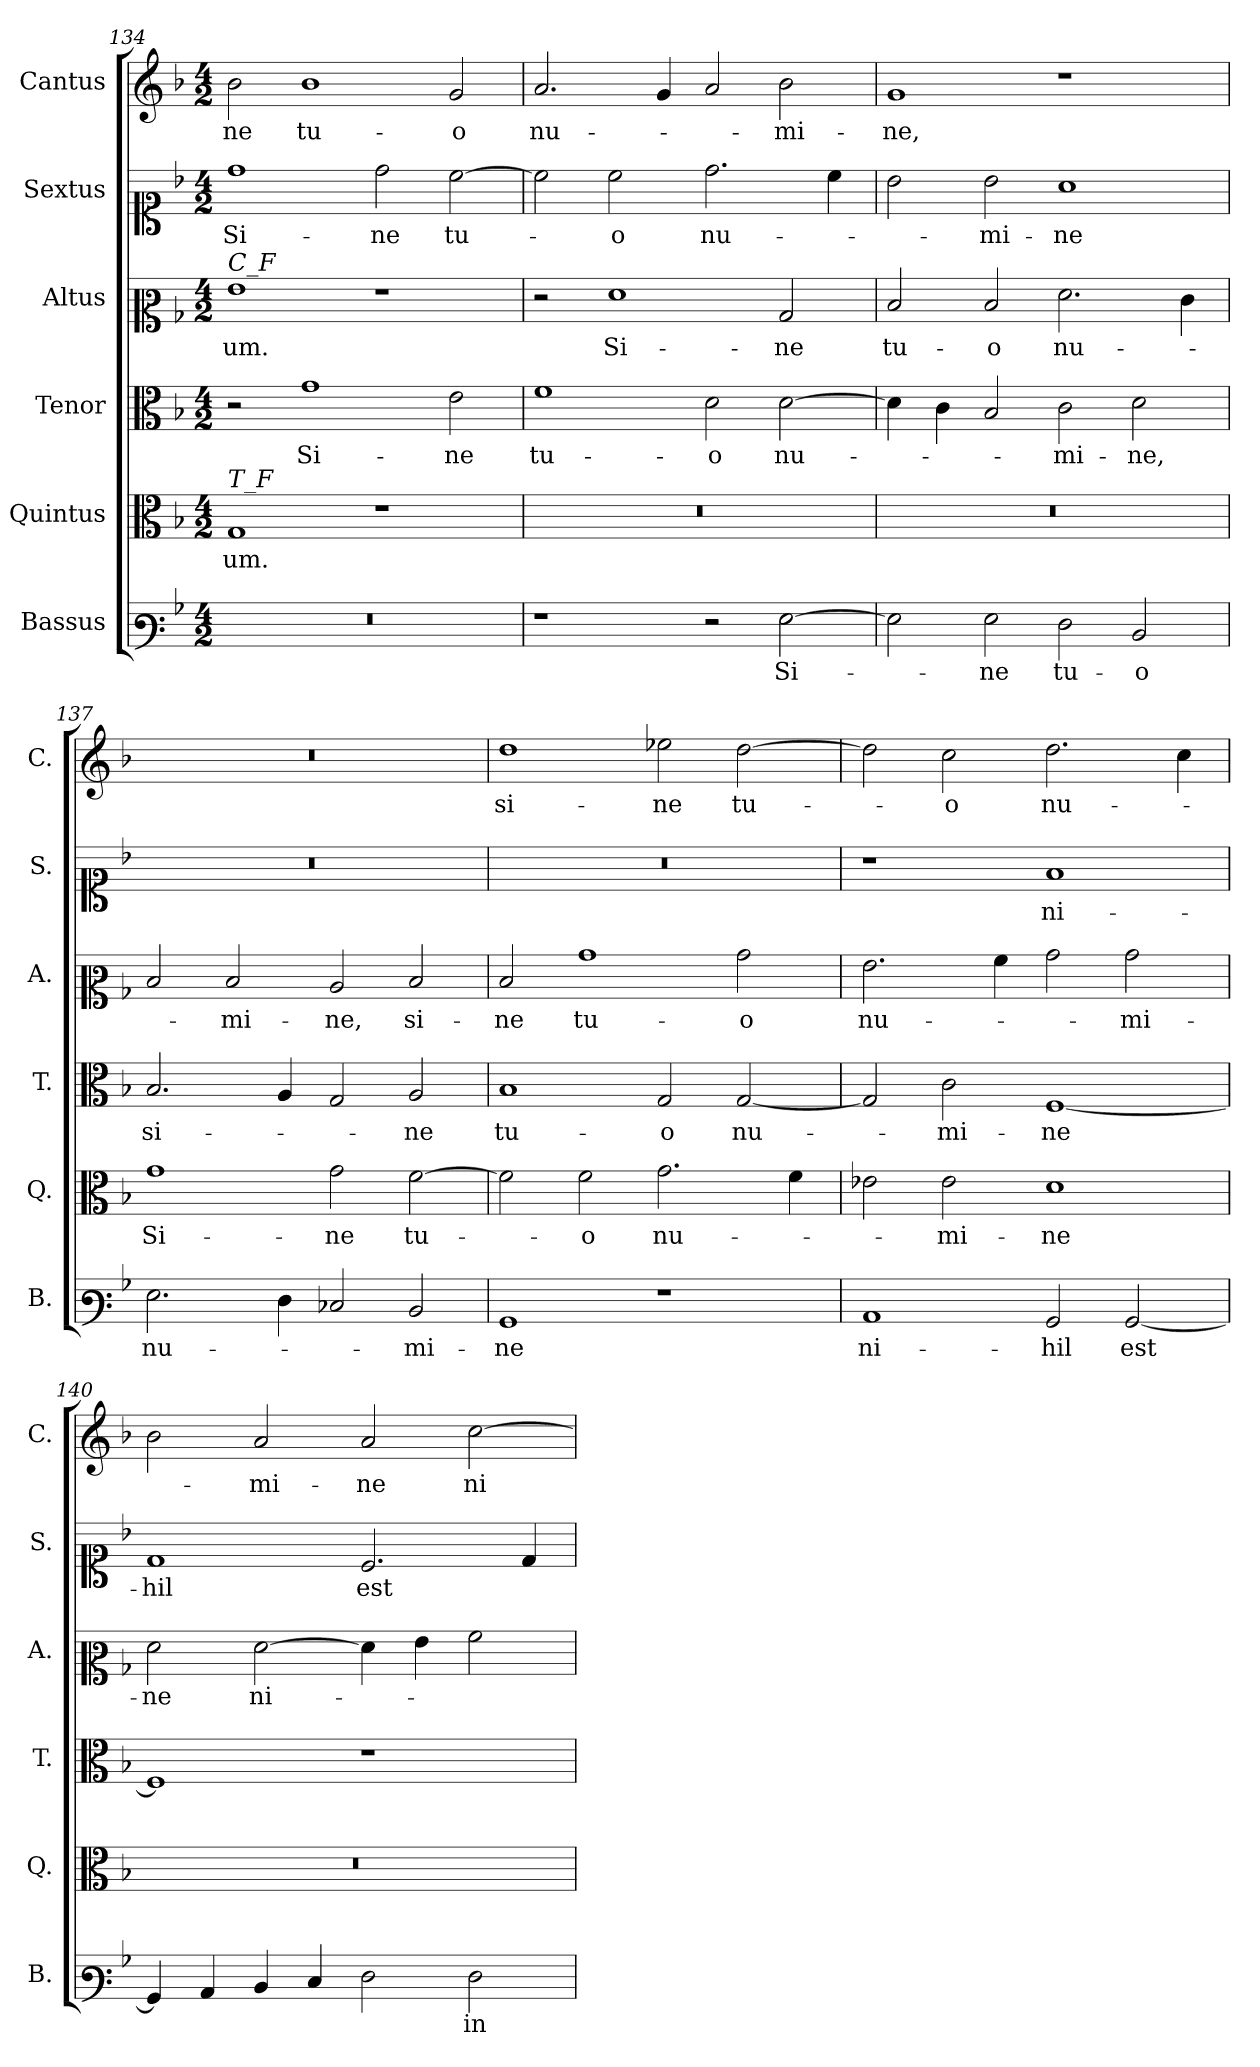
**kern	**text	**kern	**text	**kern	**text	**kern	**text	**kern	**text	**kern	**text
*part6	*part6	*part5	*part5	*part4	*part4	*part3	*part3	*part2	*part2	*part1	*part1
*staff6	*staff6	*staff5	*staff5	*staff4	*staff4	*staff3	*staff3	*staff2	*staff2	*staff1	*staff1
*I"Bassus	*	*I"Quintus	*	*I"Tenor	*	*I"Altus	*	*I"Sextus	*	*I"Cantus	*
*I'B.	*	*I'Q.	*	*I'T.	*	*I'A.	*	*I'S.	*	*I'C.	*
*clefF3	*	*clefC3	*	*clefC3	*	*clefC2	*	*clefC1	*	*clefG2	*
*k[b-]	*	*k[b-]	*	*k[b-]	*	*k[b-]	*	*k[b-]	*	*k[b-]	*
*M4/2	*	*M4/2	*	*M4/2	*	*M4/2	*	*M4/2	*	*M4/2	*
=134	=134	=134	=134	=134	=134	=134	=134	=134	=134	=134	=134
!	!	!	!	!	!	!LO:TX:a:i:t=C_F	!	!	!	!	!
!	!	!LO:TX:a:i:t=T_F	!	!	!	!	!	!	!	!	!
!	!	!	!LO:LY:b	!	!	!	!LO:LY:b	!	!LO:LY:b	!	!LO:LY:b
0r	.	1G	-um.	2r	.	1g	-um.	1dd	Si-	2b-\	-ne
!	!	!	!	!	!LO:LY:b	!	!	!	!	!	!LO:LY:b
.	.	.	.	1g	Si-	.	.	.	.	1b-	tu-
!	!	!	!	!	!	!	!	!	!LO:LY:b	!	!
.	.	1r	.	.	.	1r	.	2dd\	-ne	.	.
!	!	!	!	!	!LO:LY:b	!	!	!	!LO:LY:b	!	!LO:LY:b
.	.	.	.	2e\	-ne	.	.	[2cc\	tu-	2g/	o
=135	=135	=135	=135	=135	=135	=135	=135	=135	=135	=135	=135
!	!	!	!	!	!LO:LY:b	!	!	!	!	!	!LO:LY:b
1r	.	0r	.	1f	tu-	2r	.	2cc\]	.	2.a/	nu-
!	!	!	!	!	!	!	!LO:LY:b	!	!LO:LY:b	!	!
.	.	.	.	.	.	1f	Si-	2cc\	-o	.	.
.	.	.	.	.	.	.	.	.	.	4g/	.
!	!	!	!	!	!LO:LY:b	!	!	!	!LO:LY:b	!	!
2r	.	.	.	2d\	-o	.	.	2.dd\	nu-	2a/	.
!	!LO:LY:b	!	!	!	!LO:LY:b	!	!LO:LY:b	!	!	!	!LO:LY:b
[2G\	Si-	.	.	[2d\	nu-	2B-/	-ne	.	.	2b-\	-mi-
.	.	.	.	.	.	.	.	4cc\	.	.	.
=136	=136	=136	=136	=136	=136	=136	=136	=136	=136	=136	=136
!	!	!	!	!	!	!	!LO:LY:b	!	!	!	!LO:LY:b
2G\]	.	0r	.	4d\]	.	2d/	tu-	2b-\	.	1g	-ne,
.	.	.	.	4c\	.	.	.	.	.	.	.
!	!LO:LY:b	!	!	!	!	!	!LO:LY:b	!	!LO:LY:b	!	!
2G\	-ne	.	.	2B-/	.	2d/	-o	2b-\	-mi-	.	.
!	!LO:LY:b	!	!	!	!LO:LY:b	!	!LO:LY:b	!	!LO:LY:b	!	!
2F\	tu-	.	.	2c\	mi-	2.f\	nu-	1a	-ne	1r	.
!	!LO:LY:b	!	!	!	!LO:LY:b	!	!	!	!	!	!
2D/	-o	.	.	2d\	-ne,	.	.	.	.	.	.
.	.	.	.	.	.	4e\	.	.	.	.	.
=137	=137	=137	=137	=137	=137	=137	=137	=137	=137	=137	=137
!	!LO:LY:b	!	!LO:LY:b	!	!LO:LY:b	!	!	!	!	!	!
2.G\	nu-	1g	Si-	2.B-/	si-	2d/	.	0r	.	0r	.
!	!	!	!	!	!	!	!LO:LY:b	!	!	!	!
.	.	.	.	.	.	2d/	-mi-	.	.	.	.
4F\	.	.	.	4A/	.	.	.	.	.	.	.
!	!	!	!LO:LY:b	!	!	!	!LO:LY:b	!	!	!	!
2E-X/	.	2g\	-ne	2G/	.	2c/	-ne,	.	.	.	.
!	!LO:LY:b	!	!LO:LY:b	!	!LO:LY:b	!	!LO:LY:b	!	!	!	!
2D/	-mi-	[2f\	tu-	2A/	-ne	2d/	si-	.	.	.	.
=138	=138	=138	=138	=138	=138	=138	=138	=138	=138	=138	=138
!	!LO:LY:b	!	!	!	!LO:LY:b	!	!LO:LY:b	!	!	!	!LO:LY:b
1BB-	-ne	2f\]	.	1B-	tu-	2d/	-ne	0r	.	1dd	si-
!	!	!	!LO:LY:b	!	!	!	!LO:LY:b	!	!	!	!
.	.	2f\	-o	.	.	1b-	tu-	.	.	.	.
!	!	!	!LO:LY:b	!	!LO:LY:b	!	!	!	!	!	!LO:LY:b
1r	.	2.g\	nu-	2G/	-o	.	.	.	.	2ee-X\	-ne
!	!	!	!	!	!LO:LY:b	!	!LO:LY:b	!	!	!	!LO:LY:b
.	.	.	.	[2G/	nu-	2b-\	-o	.	.	[2dd\	tu-
.	.	4f\	.	.	.	.	.	.	.	.	.
=139	=139	=139	=139	=139	=139	=139	=139	=139	=139	=139	=139
!	!LO:LY:b	!	!	!	!	!	!LO:LY:b	!	!	!	!
1C	ni-	2e-X\	.	2G/]	.	2.g\	nu-	1r	.	2dd\]	.
!	!	!	!LO:LY:b	!	!LO:LY:b	!	!	!	!	!	!LO:LY:b
.	.	2e-\	-mi-	2c\	-mi-	.	.	.	.	2cc\	-o
.	.	.	.	.	.	4a\	.	.	.	.	.
!	!LO:LY:b	!	!LO:LY:b	!	!LO:LY:b	!	!	!	!LO:LY:b	!	!LO:LY:b
2BB-/	-hil	1d	-ne	[1F	-ne	2b-\	.	1f	ni-	2.dd\	nu-
!	!LO:LY:b	!	!	!	!	!	!LO:LY:b	!	!	!	!
[2BB-/	est	.	.	.	.	2b-\	-mi-	.	.	.	.
.	.	.	.	.	.	.	.	.	.	4cc\	.
=140	=140	=140	=140	=140	=140	=140	=140	=140	=140	=140	=140
!	!	!	!	!	!	!	!LO:LY:b	!	!LO:LY:b	!	!
4BB-/]	.	0r	.	1F]	.	2f\	-ne	1d	-hil	2b-\	.
4C/	.	.	.	.	.	.	.	.	.	.	.
!	!	!	!	!	!	!	!LO:LY:b	!	!	!	!LO:LY:b
4D/	.	.	.	.	.	[2f\	ni-	.	.	2a/	-mi-
4E/	.	.	.	.	.	.	.	.	.	.	.
!	!	!	!	!	!	!	!	!	!LO:LY:b	!	!LO:LY:b
2F\	.	.	.	1r	.	4f\]	.	2.c/	est	2a/	-ne
.	.	.	.	.	.	4g\	.	.	.	.	.
!	!LO:LY:b	!	!	!	!	!	!	!	!	!	!LO:LY:b
2F\	in	.	.	.	.	2a\	.	.	.	[2cc\	ni-
.	.	.	.	.	.	.	.	4d/	.	.	.
=	=	=	=	=	=	=	=	=	=	=	=
*-	*-	*-	*-	*-	*-	*-	*-	*-	*-	*-	*-
